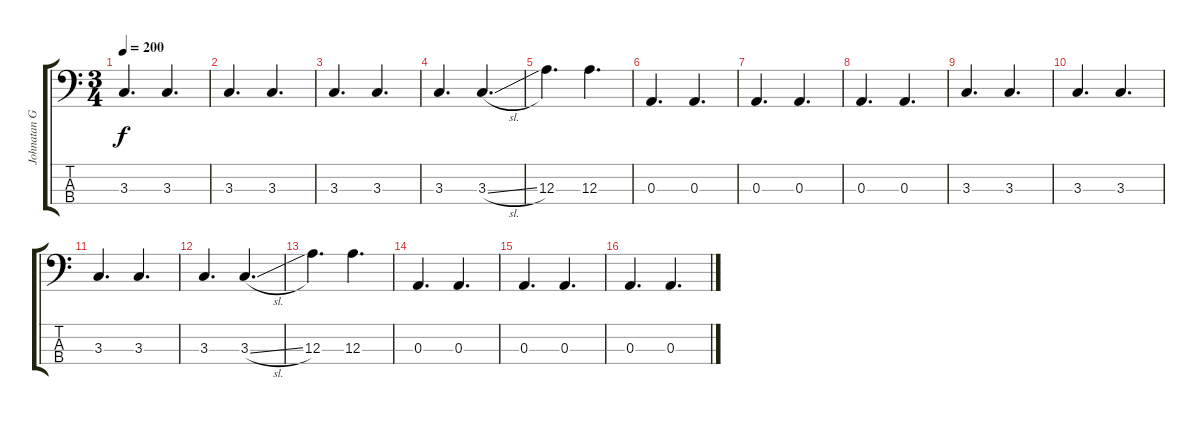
\track ("Johnatan Gallant" "Johnatan G") {instrument electricbassfinger}
\staff {score tabs}
\tuning (G2 D2 A1 D1) {hide}
\ts (3 4)
\tempo 200
\clef f4
\ks c
3.3.4{d dy f} 3.3.4{d} |
3.3.4{d} 3.3.4{d} |
3.3.4{d} 3.3.4{d} |
3.3.4{d} 3.3{sl}.4{d} |
12.3.4{d} 12.3.4{d} |
0.3.4{d} 0.3.4{d} |
0.3.4{d} 0.3.4{d} |
0.3.4{d} 0.3.4{d} |
3.3.4{d} 3.3.4{d} |
3.3.4{d} 3.3.4{d} |
3.3.4{d} 3.3.4{d} |
3.3.4{d} 3.3{sl}.4{d} |
12.3.4{d} 12.3.4{d} |
0.3.4{d} 0.3.4{d} |
0.3.4{d} 0.3.4{d} |
0.3.4{d} 0.3.4{d}
